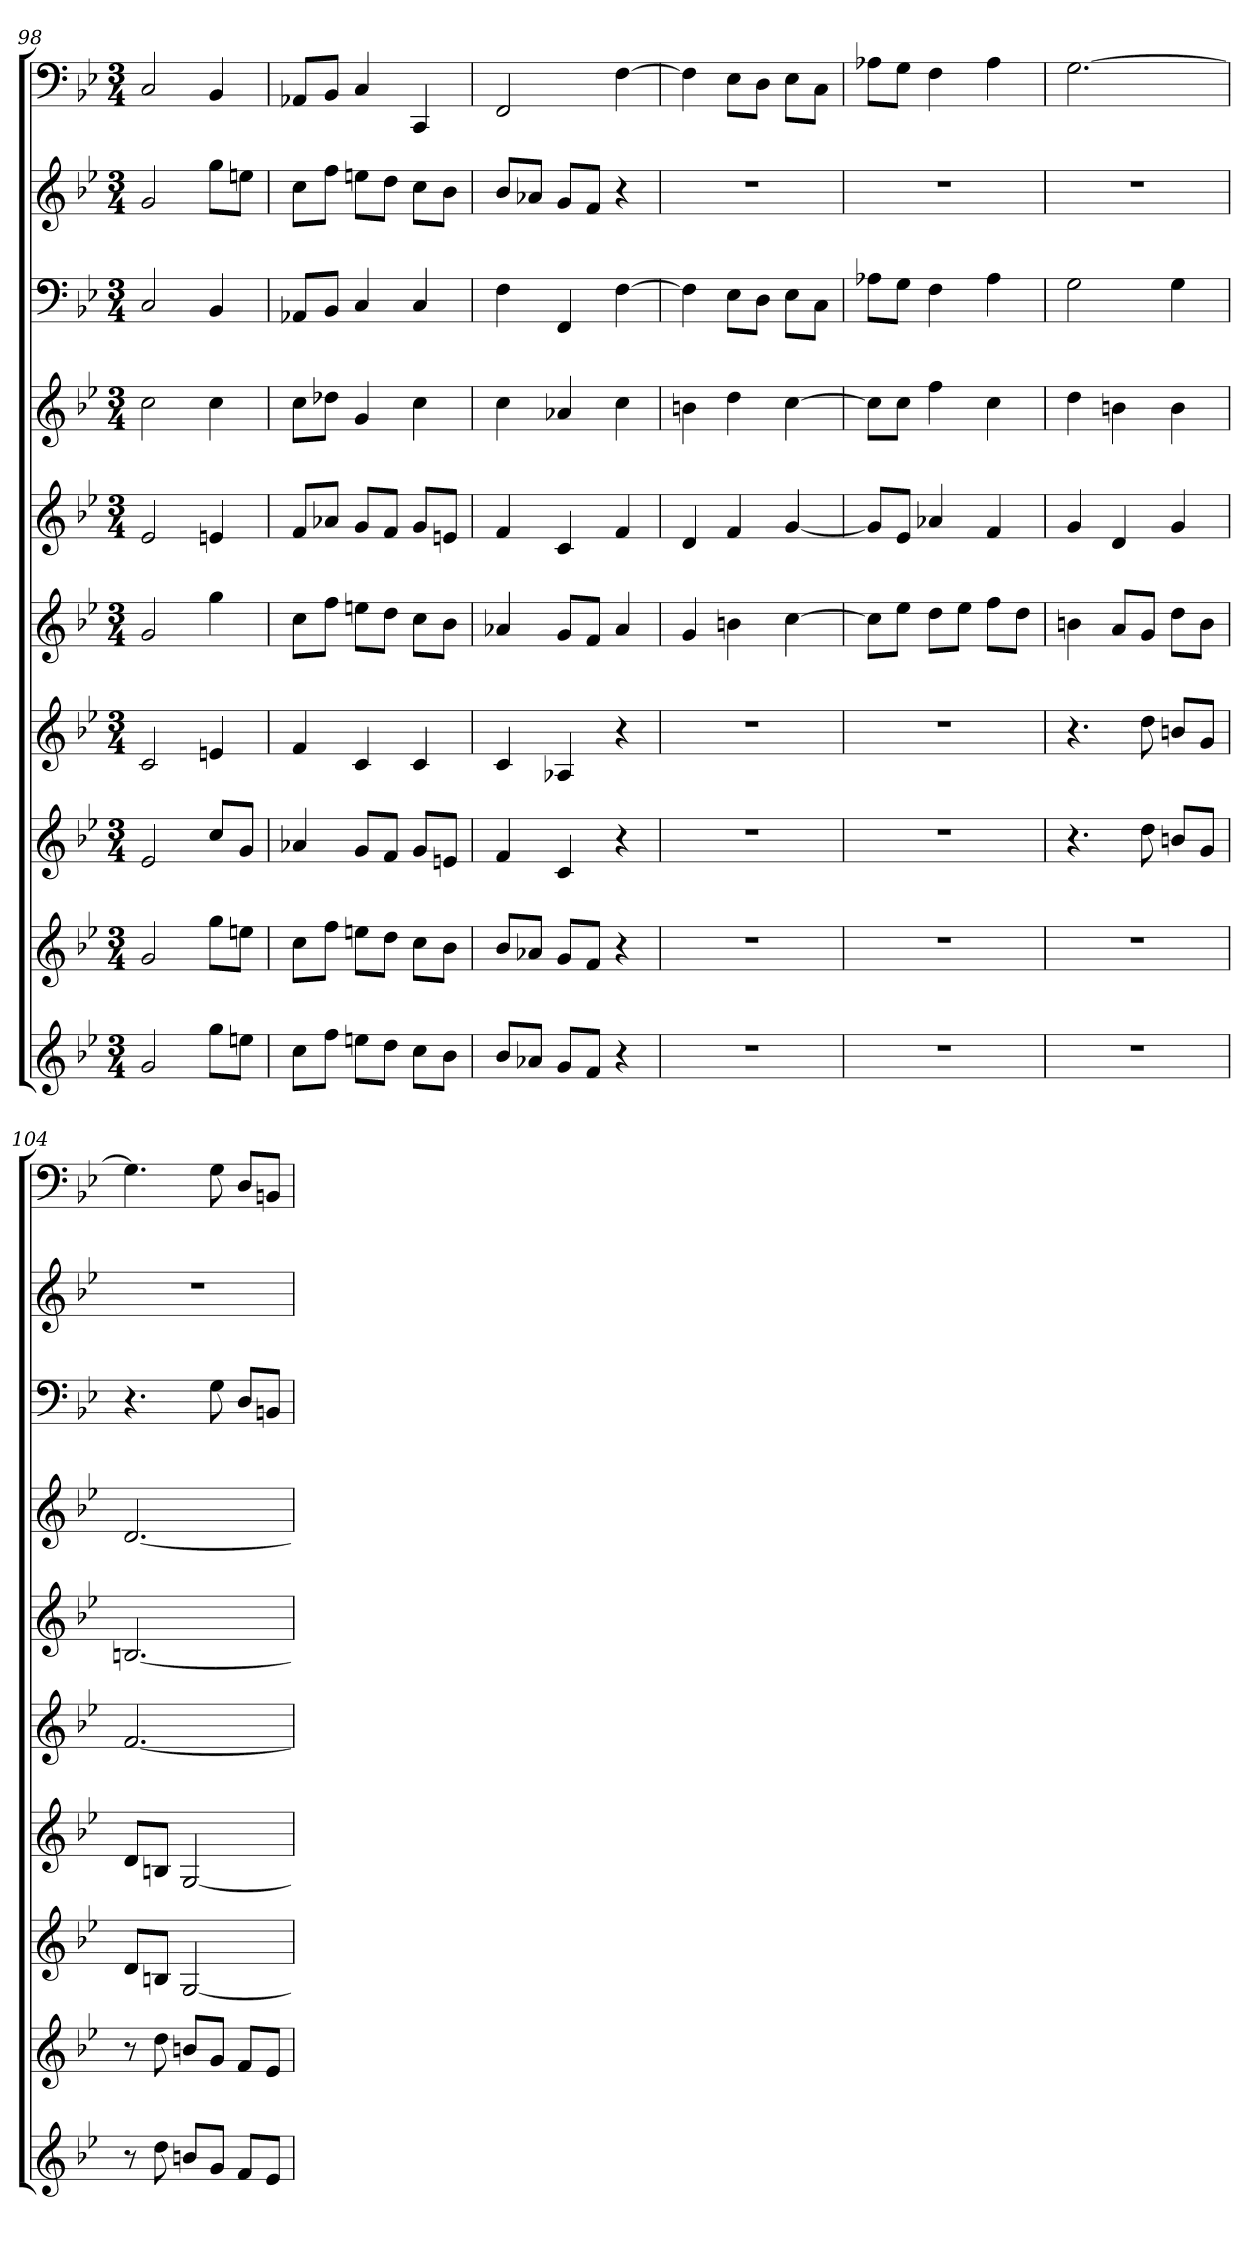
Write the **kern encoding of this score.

**kern	**kern	**kern	**kern	**kern	**kern	**kern	**kern	**kern	**kern
*part10	*part9	*part8	*part7	*part6	*part5	*part4	*part3	*part2	*part1
*staff10	*staff9	*staff8	*staff7	*staff6	*staff5	*staff4	*staff3	*staff2	*staff1
*clefG2	*clefG2	*clefG2	*clefG2	*clefG2	*clefG2	*clefG2	*clefF4	*clefG2	*clefF4
*k[b-e-]	*k[b-e-]	*k[b-e-]	*k[b-e-]	*k[b-e-]	*k[b-e-]	*k[b-e-]	*k[b-e-]	*k[b-e-]	*k[b-e-]
*g:	*g:	*g:	*g:	*g:	*g:	*g:	*g:	*g:	*g:
*M3/4	*M3/4	*M3/4	*M3/4	*M3/4	*M3/4	*M3/4	*M3/4	*M3/4	*M3/4
=98	=98	=98	=98	=98	=98	=98	=98	=98	=98
2g	2g	2e-	2c	2g	2e-	2cc	2C	2g	2C
8gg\L	8gg\L	8cc/L	4en	4gg	4en	4cc	4BB-	8gg\L	4BB-
8een\J	8een\J	8g/J	.	.	.	.	.	8een\J	.
=99	=99	=99	=99	=99	=99	=99	=99	=99	=99
8cc\L	8cc\L	4a-X	4f	8cc\L	8f/L	8cc\L	8AA-X/L	8cc\L	8AA-X/L
8ff\J	8ff\J	.	.	8ff\J	8a-X/J	8dd-X\J	8BB-/J	8ff\J	8BB-/J
8een\L	8een\L	8g/L	4c	8een\L	8g/L	4g	4C	8een\L	4C
8dd\J	8dd\J	8f/J	.	8dd\J	8f/J	.	.	8dd\J	.
8cc\L	8cc\L	8g/L	4c	8cc\L	8g/L	4cc	4C	8cc\L	4CC
8b-\J	8b-\J	8en/J	.	8b-\J	8en/J	.	.	8b-\J	.
=100	=100	=100	=100	=100	=100	=100	=100	=100	=100
8b-/L	8b-/L	4f	4c	4a-X	4f	4cc	4F	8b-/L	2FF
8a-X/J	8a-X/J	.	.	.	.	.	.	8a-X/J	.
8g/L	8g/L	4c	4A-X	8g/L	4c	4a-X	4FF	8g/L	.
8f/J	8f/J	.	.	8f/J	.	.	.	8f/J	.
4r	4r	4r	4r	4a-	4f	4cc	[4F	4r	[4F
=101	=101	=101	=101	=101	=101	=101	=101	=101	=101
2.r	2.r	2.r	2.r	4g	4d	4bn	4F]	2.r	4F]
.	.	.	.	4bn	4f	4dd	8E-\L	.	8E-\L
.	.	.	.	.	.	.	8D\J	.	8D\J
.	.	.	.	[4cc	[4g	[4cc	8E-\L	.	8E-\L
.	.	.	.	.	.	.	8C\J	.	8C\J
=102	=102	=102	=102	=102	=102	=102	=102	=102	=102
2.r	2.r	2.r	2.r	8cc\L]	8g/L]	8cc\L]	8A-X\L	2.r	8A-X\L
.	.	.	.	8ee-\J	8e-/J	8cc\J	8G\J	.	8G\J
.	.	.	.	8dd\L	4a-X	4ff	4F	.	4F
.	.	.	.	8ee-\J	.	.	.	.	.
.	.	.	.	8ff\L	4f	4cc	4A-	.	4A-
.	.	.	.	8dd\J	.	.	.	.	.
=103	=103	=103	=103	=103	=103	=103	=103	=103	=103
2.r	2.r	4.r	4.r	4bn	4g	4dd	2G	2.r	[2.G
.	.	.	.	8a/L	4d	4bn	.	.	.
.	.	8dd	8dd	8g/J	.	.	.	.	.
.	.	8bn/L	8bn/L	8dd\L	4g	4b	4G	.	.
.	.	8g/J	8g/J	8b\J	.	.	.	.	.
=104	=104	=104	=104	=104	=104	=104	=104	=104	=104
8r	8r	8d/L	8d/L	[2.f	[2.Bn	[2.d	4.r	2.r	4.G]
8dd	8dd	8Bn/J	8Bn/J	.	.	.	.	.	.
8bn/L	8bn/L	[2G	[2G	.	.	.	.	.	.
8g/J	8g/J	.	.	.	.	.	8G	.	8G
8f/L	8f/L	.	.	.	.	.	8D/L	.	8D/L
8e-/J	8e-/J	.	.	.	.	.	8BBn/J	.	8BBn/J
=	=	=	=	=	=	=	=	=	=
*-	*-	*-	*-	*-	*-	*-	*-	*-	*-
